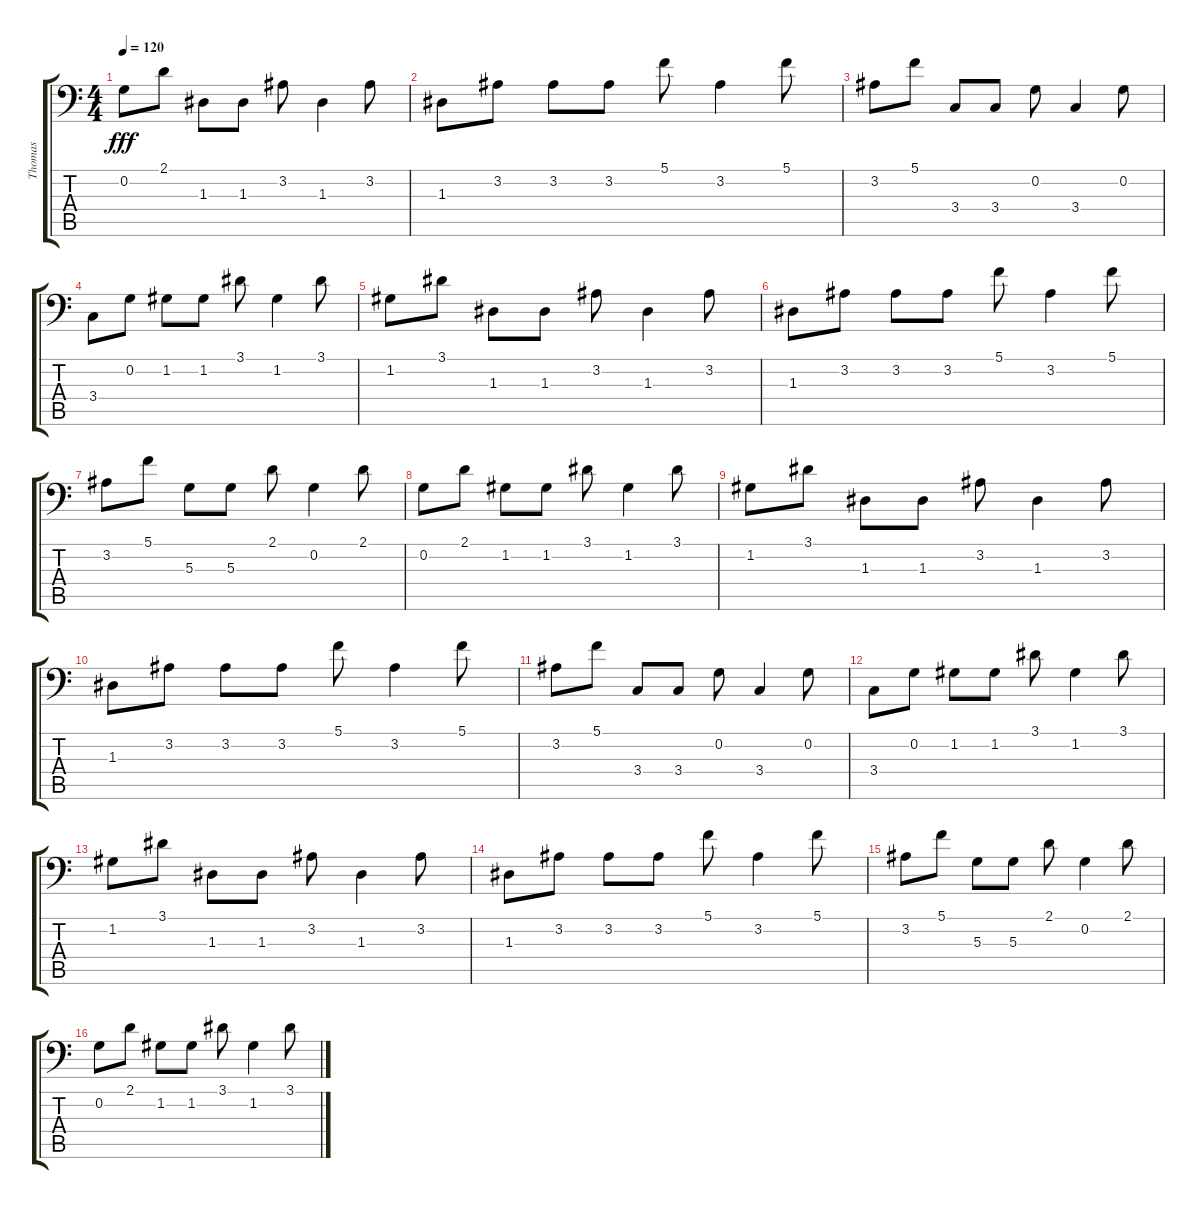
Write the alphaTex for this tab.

\track ("Thomas" "Thomas") {instrument electricbassfinger}
\staff {score tabs}
\tuning (C3 G2 D2 A1 E1 B0) {hide}
\ts (4 4)
\tempo 120
\clef f4
\ks c
0.2.8{dy fff} 2.1.8 1.3.8 1.3.8 3.2.8 1.3.4 3.2.8 |
1.3.8 3.2.8 3.2.8 3.2.8 5.1.8 3.2.4 5.1.8 |
3.2.8 5.1.8 3.4.8 3.4.8 0.2.8 3.4.4 0.2.8 |
3.4.8 0.2.8 1.2.8 1.2.8 3.1.8 1.2.4 3.1.8 |
1.2.8 3.1.8 1.3.8 1.3.8 3.2.8 1.3.4 3.2.8 |
1.3.8 3.2.8 3.2.8 3.2.8 5.1.8 3.2.4 5.1.8 |
3.2.8 5.1.8 5.3.8 5.3.8 2.1.8 0.2.4 2.1.8 |
0.2.8 2.1.8 1.2.8 1.2.8 3.1.8 1.2.4 3.1.8 |
1.2.8 3.1.8 1.3.8 1.3.8 3.2.8 1.3.4 3.2.8 |
1.3.8 3.2.8 3.2.8 3.2.8 5.1.8 3.2.4 5.1.8 |
3.2.8 5.1.8 3.4.8 3.4.8 0.2.8 3.4.4 0.2.8 |
3.4.8 0.2.8 1.2.8 1.2.8 3.1.8 1.2.4 3.1.8 |
1.2.8 3.1.8 1.3.8 1.3.8 3.2.8 1.3.4 3.2.8 |
1.3.8 3.2.8 3.2.8 3.2.8 5.1.8 3.2.4 5.1.8 |
3.2.8 5.1.8 5.3.8 5.3.8 2.1.8 0.2.4 2.1.8 |
0.2.8 2.1.8 1.2.8 1.2.8 3.1.8 1.2.4 3.1.8
